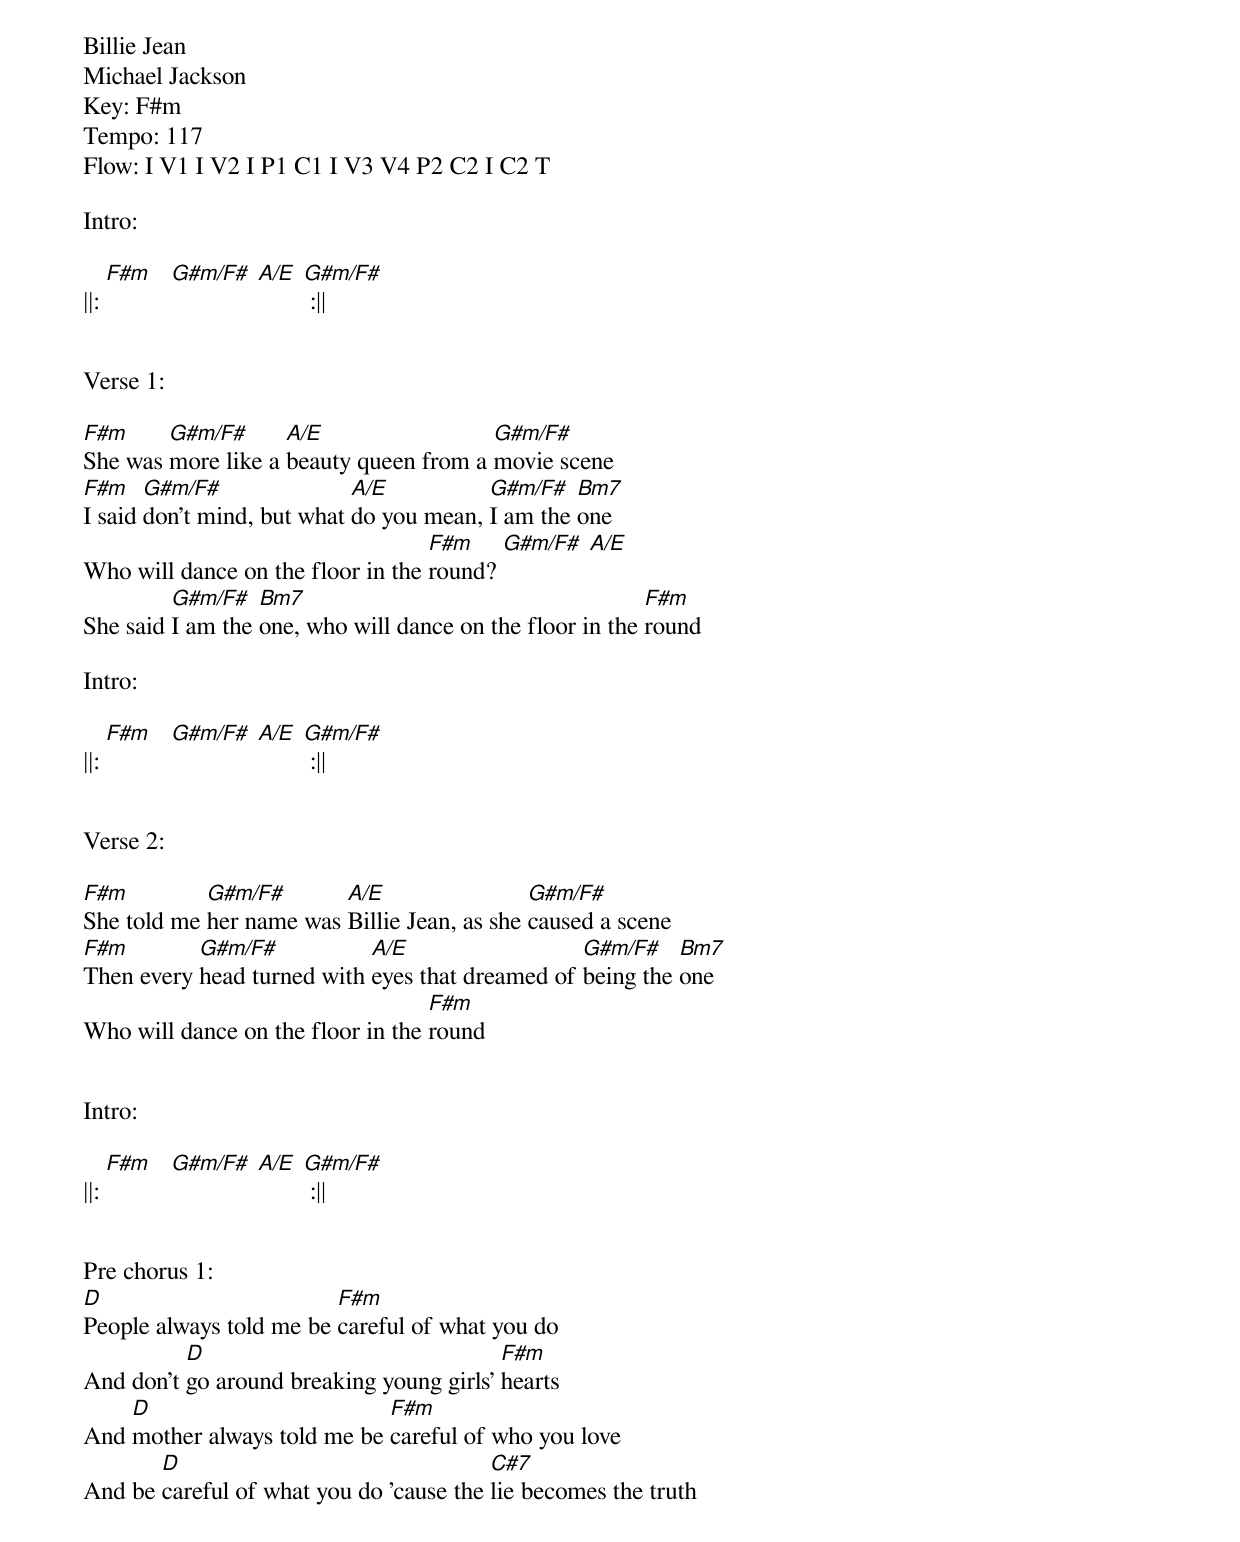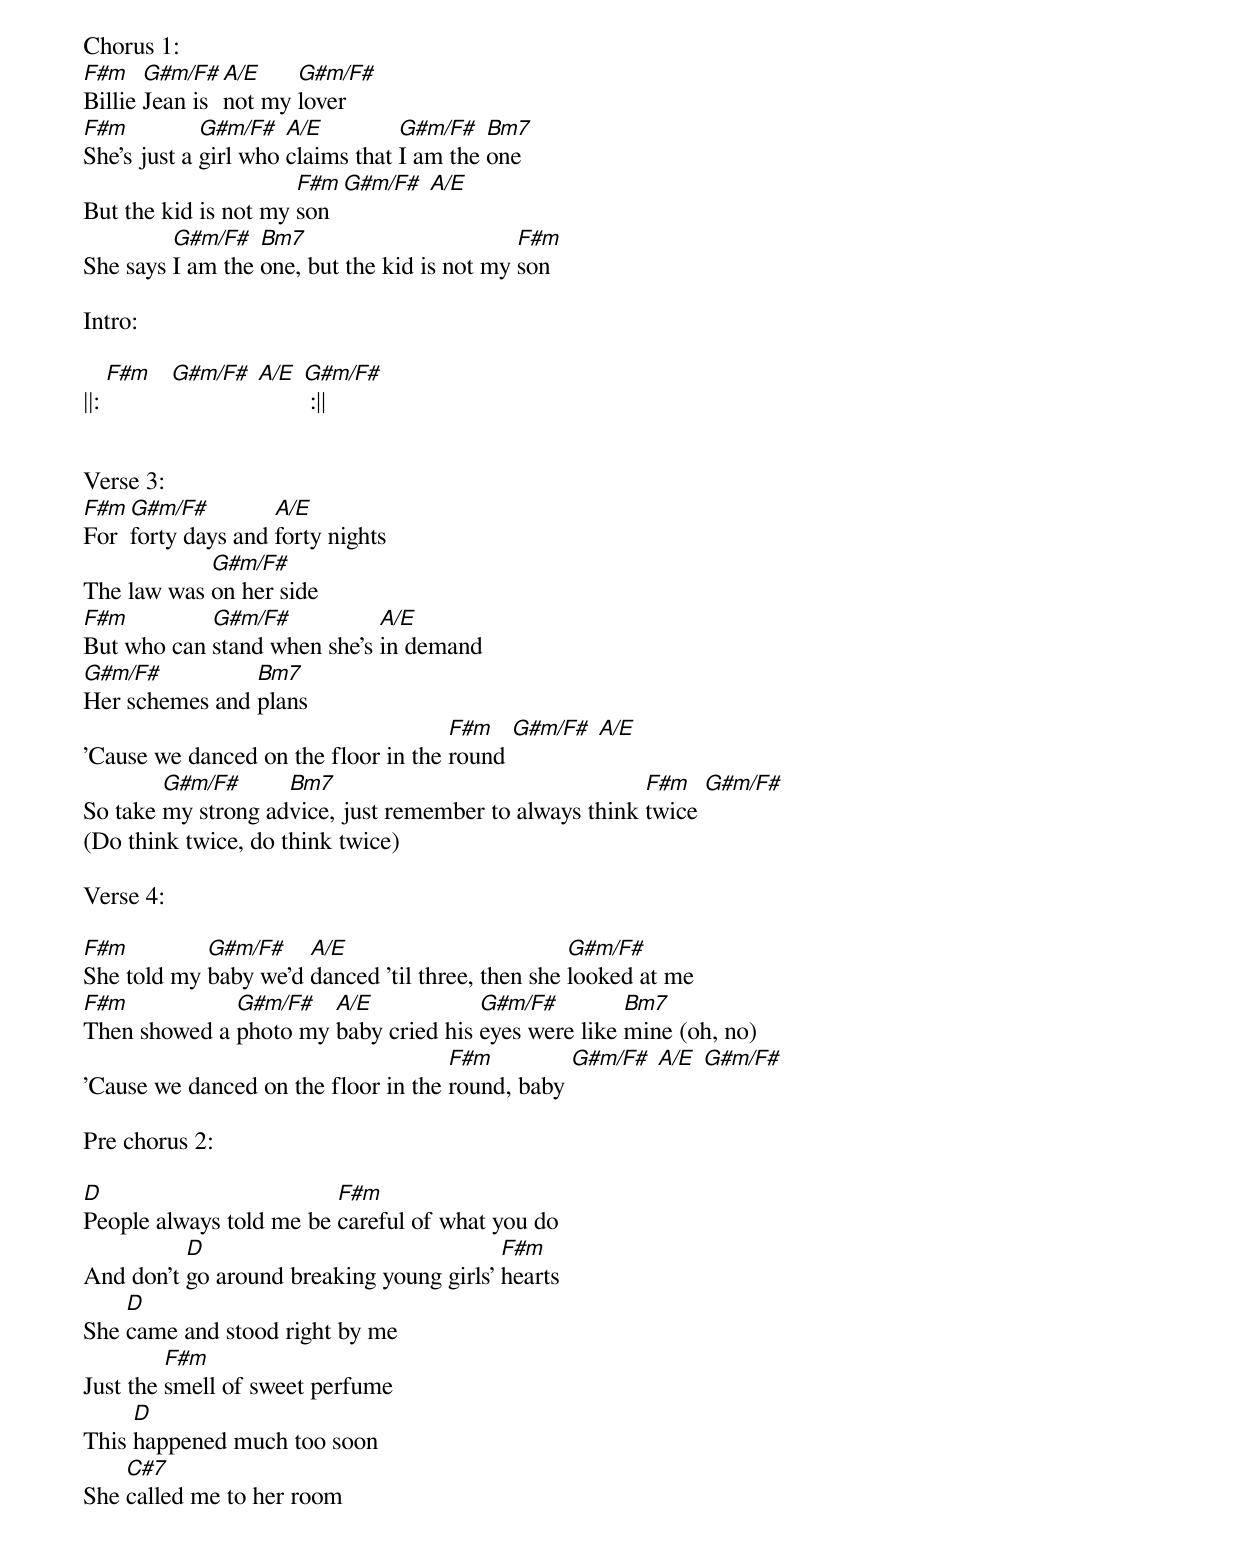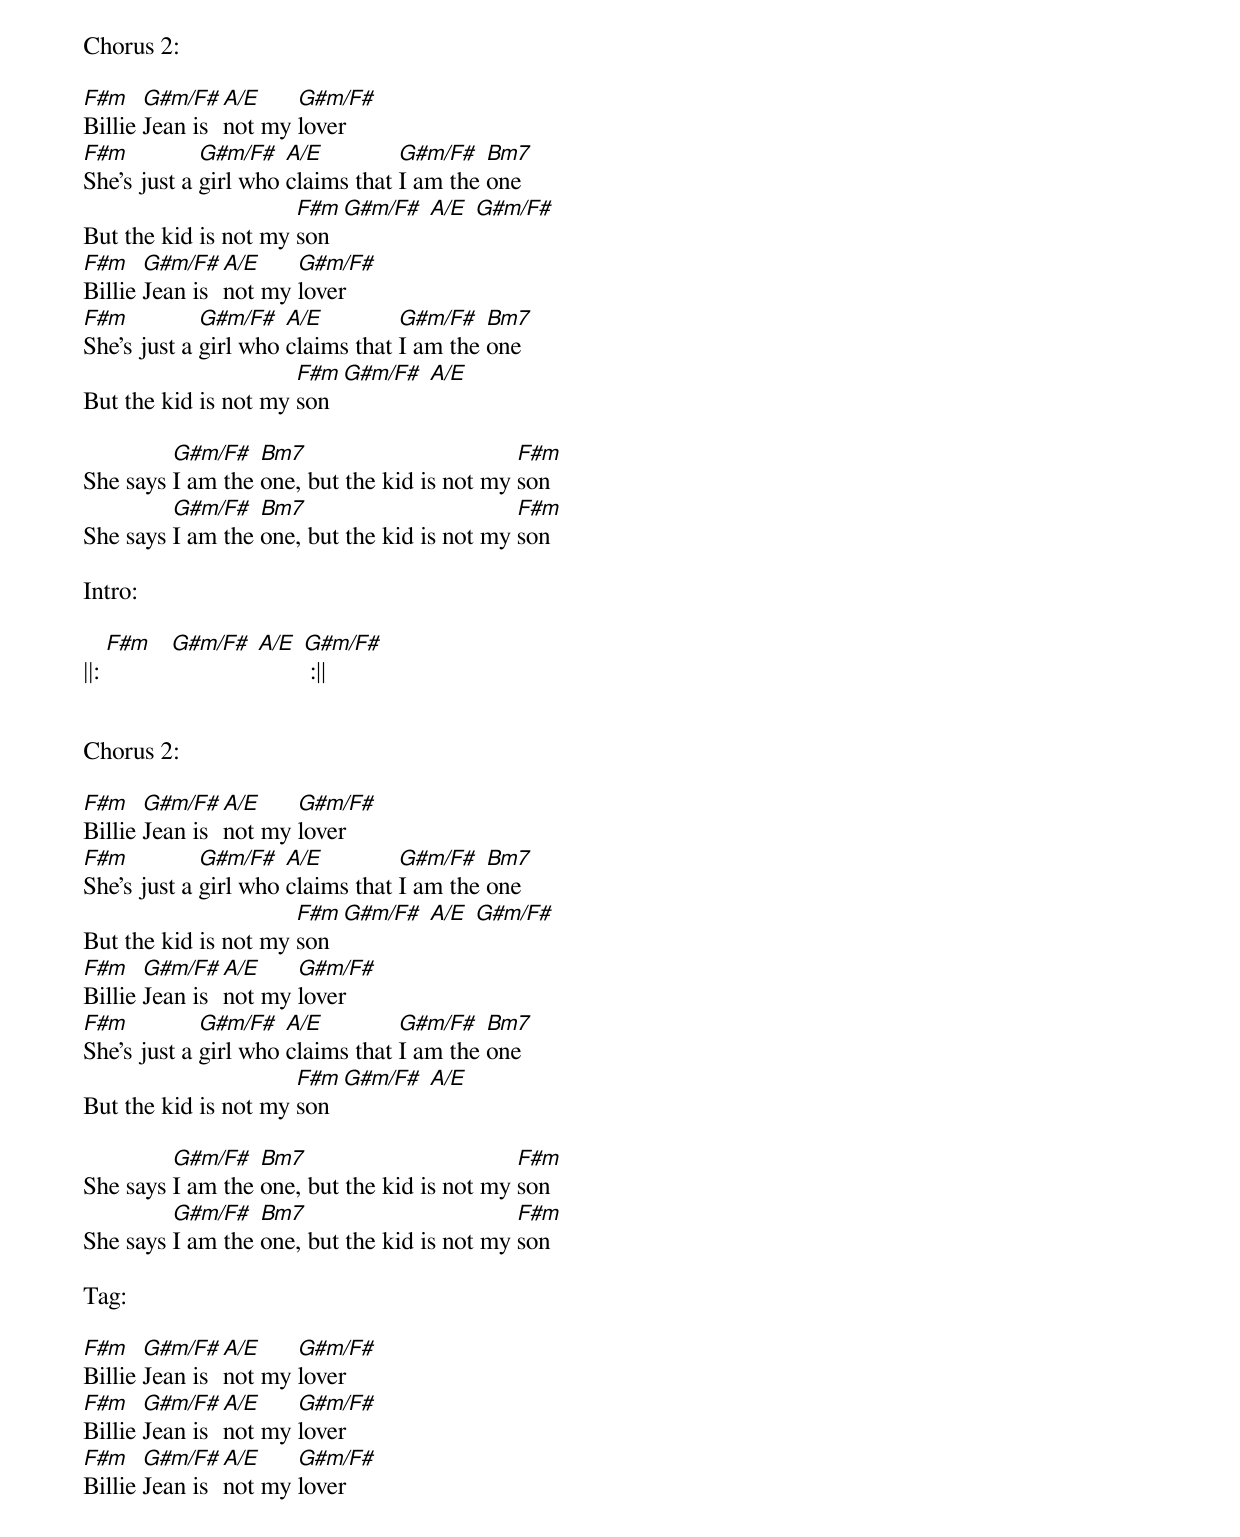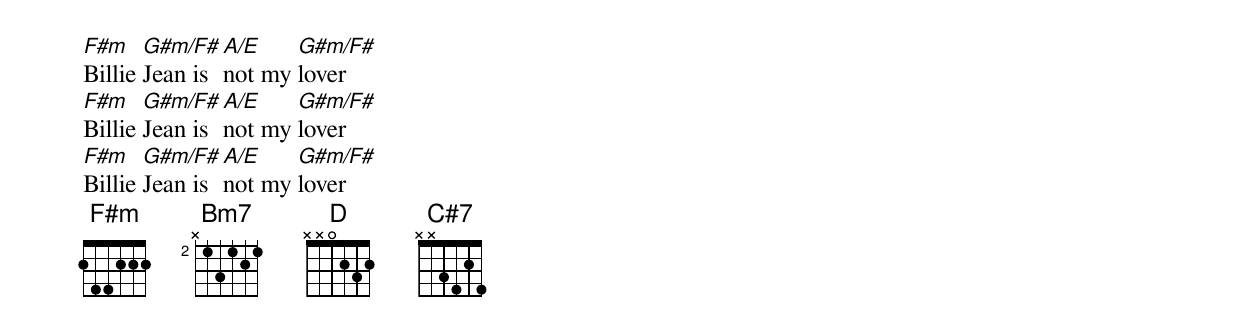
Billie Jean
Michael Jackson
Key: F#m
Tempo: 117
Flow: I V1 I V2 I P1 C1 I V3 V4 P2 C2 I C2 T

Intro:

||: [F#m]   [G#m/F#] [A/E] [G#m/F#] :||


Verse 1:

[F#m]She was [G#m/F#]more like a [A/E]beauty queen from a [G#m/F#]movie scene
[F#m]I said [G#m/F#]don't mind, but what [A/E]do you mean, [G#m/F#]I am the [Bm7]one
Who will dance on the floor in the [F#m]round? [G#m/F#] [A/E]
She said [G#m/F#]I am the [Bm7]one, who will dance on the floor in the [F#m]round

Intro:

||: [F#m]   [G#m/F#] [A/E] [G#m/F#] :||


Verse 2:

[F#m]She told me [G#m/F#]her name was [A/E]Billie Jean, as she [G#m/F#]caused a scene
[F#m]Then every [G#m/F#]head turned with [A/E]eyes that dreamed of [G#m/F#]being the [Bm7]one
Who will dance on the floor in the [F#m]round


Intro:

||: [F#m]   [G#m/F#] [A/E] [G#m/F#] :||


Pre chorus 1:
[D]People always told me be [F#m]careful of what you do
And don't [D]go around breaking young girls' [F#m]hearts
And [D]mother always told me be [F#m]careful of who you love
And be [D]careful of what you do 'cause the [C#7]lie becomes the truth

Chorus 1:
[F#m]Billie [G#m/F#]Jean is [A/E]not my [G#m/F#]lover
[F#m]She's just a [G#m/F#]girl who [A/E]claims that [G#m/F#]I am the [Bm7]one
But the kid is not my [F#m]son [G#m/F#] [A/E]
She says [G#m/F#]I am the [Bm7]one, but the kid is not my [F#m]son

Intro:

||: [F#m]   [G#m/F#] [A/E] [G#m/F#] :||


Verse 3:
[F#m]For [G#m/F#]forty days and [A/E]forty nights
The law was [G#m/F#]on her side
[F#m]But who can [G#m/F#]stand when she's [A/E]in demand
[G#m/F#]Her schemes and [Bm7]plans
'Cause we danced on the floor in the [F#m]round [G#m/F#] [A/E]
So take [G#m/F#]my strong ad[Bm7]vice, just remember to always think [F#m]twice [G#m/F#]
(Do think twice, do think twice)

Verse 4:

[F#m]She told my [G#m/F#]baby we'd [A/E]danced 'til three, then she [G#m/F#]looked at me
[F#m]Then showed a [G#m/F#]photo my [A/E]baby cried his [G#m/F#]eyes were like [Bm7]mine (oh, no)
'Cause we danced on the floor in the [F#m]round, baby [G#m/F#] [A/E] [G#m/F#]

Pre chorus 2:

[D]People always told me be [F#m]careful of what you do
And don't [D]go around breaking young girls' [F#m]hearts
She [D]came and stood right by me
Just the [F#m]smell of sweet perfume
This [D]happened much too soon
She [C#7]called me to her room

Chorus 2:

[F#m]Billie [G#m/F#]Jean is [A/E]not my [G#m/F#]lover
[F#m]She's just a [G#m/F#]girl who [A/E]claims that [G#m/F#]I am the [Bm7]one
But the kid is not my [F#m]son [G#m/F#] [A/E] [G#m/F#]
[F#m]Billie [G#m/F#]Jean is [A/E]not my [G#m/F#]lover
[F#m]She's just a [G#m/F#]girl who [A/E]claims that [G#m/F#]I am the [Bm7]one
But the kid is not my [F#m]son [G#m/F#] [A/E]

She says [G#m/F#]I am the [Bm7]one, but the kid is not my [F#m]son
She says [G#m/F#]I am the [Bm7]one, but the kid is not my [F#m]son

Intro:

||: [F#m]   [G#m/F#] [A/E] [G#m/F#] :||


Chorus 2:

[F#m]Billie [G#m/F#]Jean is [A/E]not my [G#m/F#]lover
[F#m]She's just a [G#m/F#]girl who [A/E]claims that [G#m/F#]I am the [Bm7]one
But the kid is not my [F#m]son [G#m/F#] [A/E] [G#m/F#]
[F#m]Billie [G#m/F#]Jean is [A/E]not my [G#m/F#]lover
[F#m]She's just a [G#m/F#]girl who [A/E]claims that [G#m/F#]I am the [Bm7]one
But the kid is not my [F#m]son [G#m/F#] [A/E]

She says [G#m/F#]I am the [Bm7]one, but the kid is not my [F#m]son
She says [G#m/F#]I am the [Bm7]one, but the kid is not my [F#m]son

Tag:

[F#m]Billie [G#m/F#]Jean is [A/E]not my [G#m/F#]lover
[F#m]Billie [G#m/F#]Jean is [A/E]not my [G#m/F#]lover
[F#m]Billie [G#m/F#]Jean is [A/E]not my [G#m/F#]lover
[F#m]Billie [G#m/F#]Jean is [A/E]not my [G#m/F#]lover
[F#m]Billie [G#m/F#]Jean is [A/E]not my [G#m/F#]lover
[F#m]Billie [G#m/F#]Jean is [A/E]not my [G#m/F#]lover
